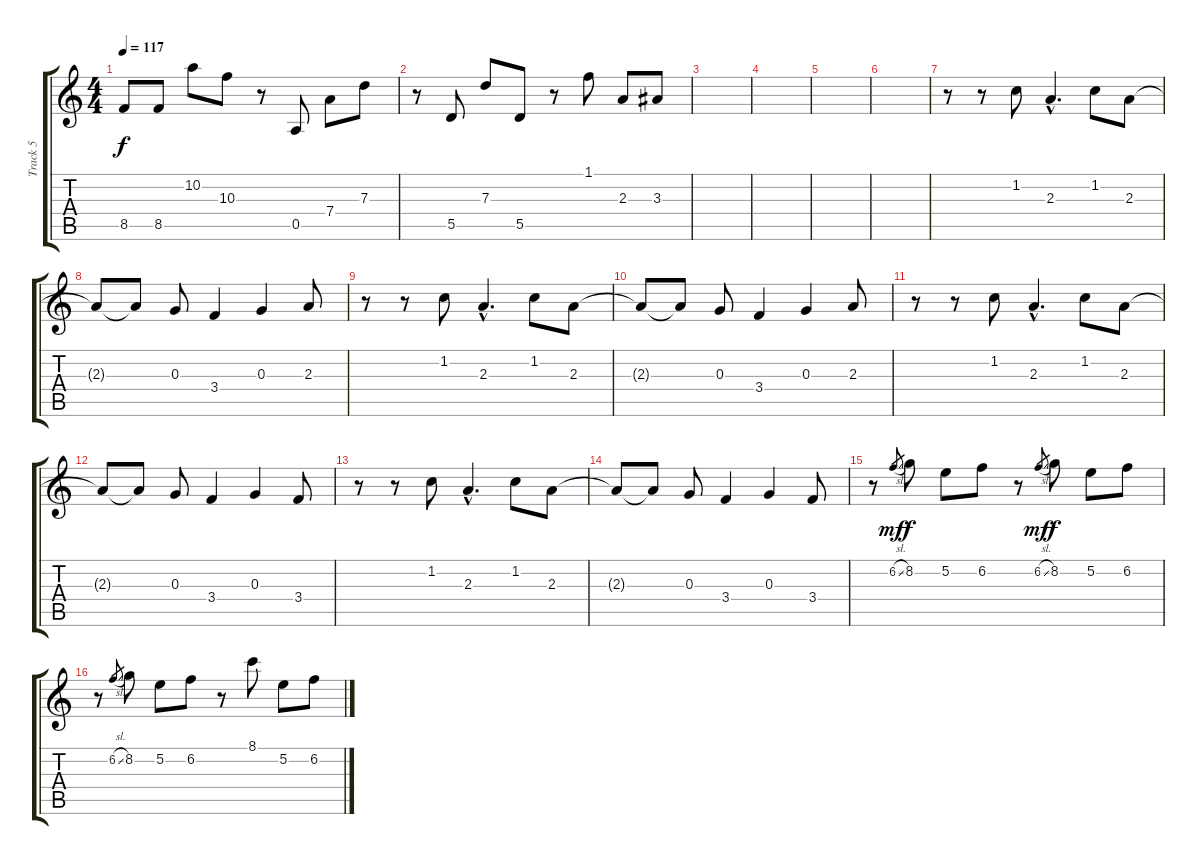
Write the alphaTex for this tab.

\track ("Track 5" "Track 5") {instrument overdrivenguitar}
\staff {score tabs}
\tuning (E4 B3 G3 D3 A2 E2) {hide}
\ts (4 4)
\tempo 117
\clef g2
\ks c
8.5.8{dy f volume 10} 8.5.8 10.2.8 10.3.8 r.8 0.5.8 7.4.8 7.3.8 |
r.8 5.5.8 7.3.8 5.5.8 r.8 1.1.8 2.3.8 3.3.8 |
|
|
|
|
r.8 r.8{volume 16} 1.2.8 2.3{hac}.4{d} 1.2.8 2.3.8 |
2.3{t}.8 2.3{t}.8 0.3.8 3.4.4 0.3.4 2.3.8 |
r.8 r.8 1.2.8 2.3{hac}.4{d} 1.2.8 2.3.8 |
2.3{t}.8 2.3{t}.8 0.3.8 3.4.4 0.3.4 2.3.8 |
r.8 r.8 1.2.8 2.3{hac}.4{d} 1.2.8 2.3.8 |
2.3{t}.8 2.3{t}.8 0.3.8 3.4.4 0.3.4 3.4.8 |
r.8 r.8 1.2.8 2.3{hac}.4{d} 1.2.8 2.3.8 |
2.3{t}.8 2.3{t}.8 0.3.8 3.4.4 0.3.4 3.4.8 |
r.8{volume 12} 6.2{sl}.8{gr dy mf} 8.2.8{dy f} 5.2.8 6.2.8 r.8 6.2{sl}.8{gr dy mf} 8.2.8{dy f} 5.2.8 6.2.8 |
r.8 6.2{sl}.8{gr} 8.2.8 5.2.8 6.2.8 r.8 8.1.8 5.2.8 6.2.8
